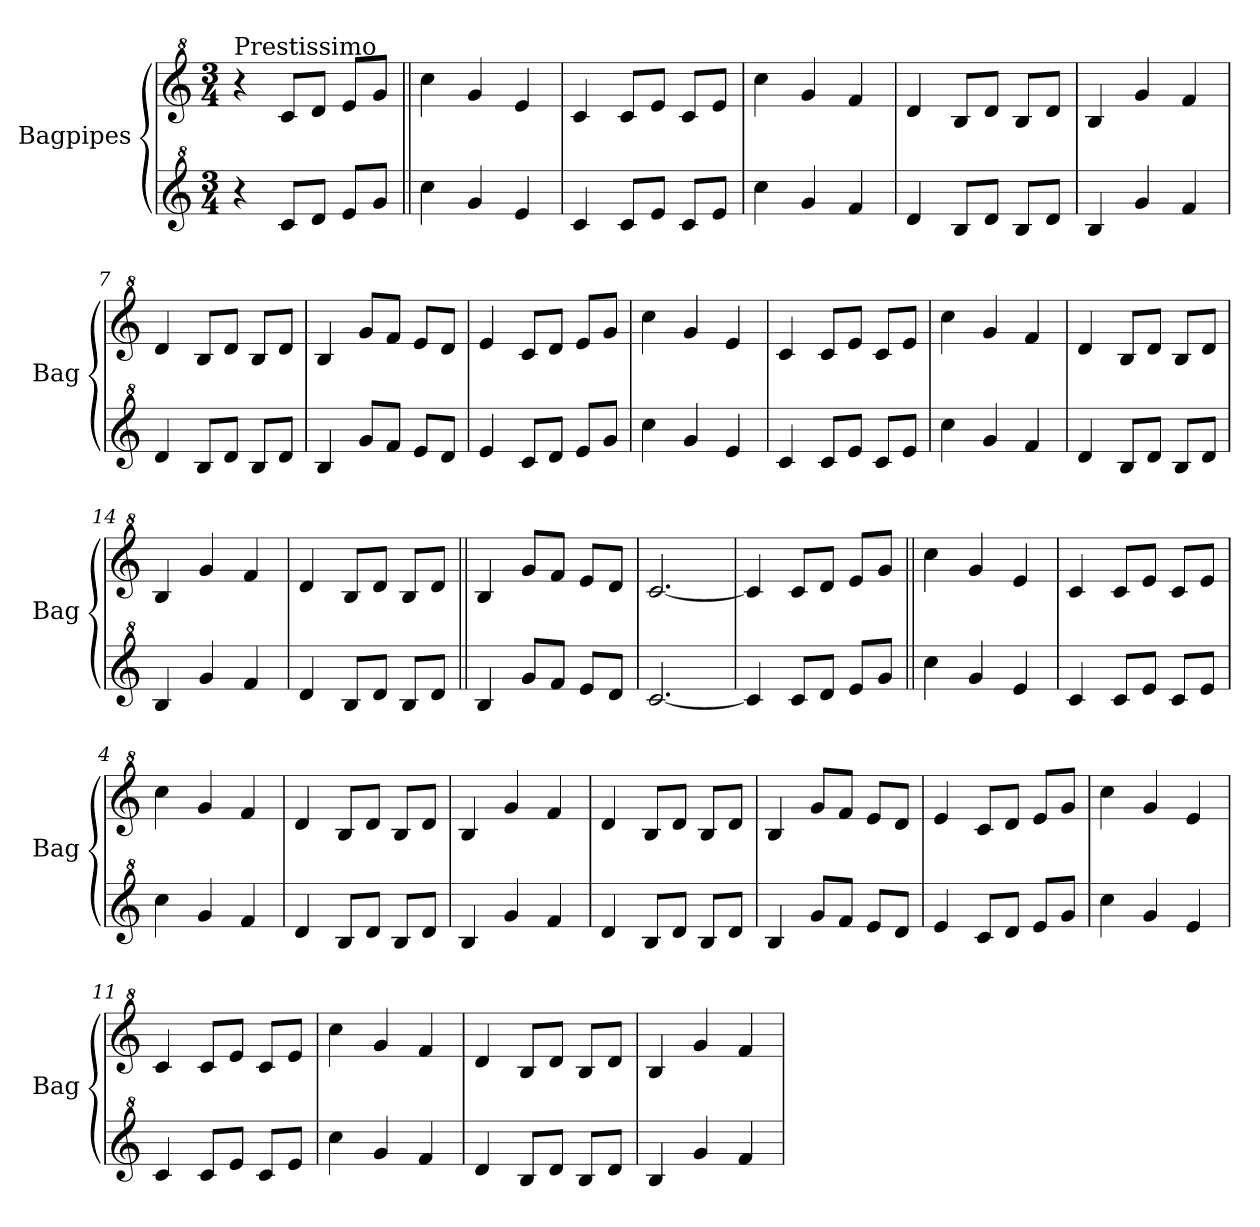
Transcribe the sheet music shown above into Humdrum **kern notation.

**kern	**kern
*part2	*part1
*staff2	*staff1
*I"Bagpipes	*I"Bagpipes
*I'Bag	*I'Bag
*clefG^2	*clefG^2
*k[]	*k[]
*C:	*C:
*M3/4	*M3/4
=1	=1
!	!LO:TX:a:t=Prestissimo
4r	4r
8cc/L	8cc/L
8dd/J	8dd/J
8ee/L	8ee/L
8gg/J	8gg/J
=2||	=2||
4ccc\	4ccc\
4gg/	4gg/
4ee/	4ee/
=3	=3
4cc/	4cc/
8cc/L	8cc/L
8ee/J	8ee/J
8cc/L	8cc/L
8ee/J	8ee/J
=4	=4
4ccc\	4ccc\
4gg/	4gg/
4ff/	4ff/
=5	=5
4dd/	4dd/
8b/L	8b/L
8dd/J	8dd/J
8b/L	8b/L
8dd/J	8dd/J
=6	=6
4b/	4b/
4gg/	4gg/
4ff/	4ff/
=7	=7
4dd/	4dd/
8b/L	8b/L
8dd/J	8dd/J
8b/L	8b/L
8dd/J	8dd/J
=8	=8
4b/	4b/
8gg/L	8gg/L
8ff/J	8ff/J
8ee/L	8ee/L
8dd/J	8dd/J
=9	=9
4ee/	4ee/
8cc/L	8cc/L
8dd/J	8dd/J
8ee/L	8ee/L
8gg/J	8gg/J
!!LO:LB:g=z
=10	=10
4ccc\	4ccc\
4gg/	4gg/
4ee/	4ee/
=11	=11
4cc/	4cc/
8cc/L	8cc/L
8ee/J	8ee/J
8cc/L	8cc/L
8ee/J	8ee/J
=12	=12
4ccc\	4ccc\
4gg/	4gg/
4ff/	4ff/
=13	=13
4dd/	4dd/
8b/L	8b/L
8dd/J	8dd/J
8b/L	8b/L
8dd/J	8dd/J
=14	=14
4b/	4b/
4gg/	4gg/
4ff/	4ff/
=15	=15
4dd/	4dd/
8b/L	8b/L
8dd/J	8dd/J
8b/L	8b/L
8dd/J	8dd/J
=16||	=16||
4b/	4b/
8gg/L	8gg/L
8ff/J	8ff/J
8ee/L	8ee/L
8dd/J	8dd/J
=17	=17
[2.cc/	[2.cc/
=18	=18
4cc/]	4cc/]
8cc/L	8cc/L
8dd/J	8dd/J
8ee/L	8ee/L
8gg/J	8gg/J
=2||	=2||
4ccc\	4ccc\
4gg/	4gg/
4ee/	4ee/
=3	=3
4cc/	4cc/
8cc/L	8cc/L
8ee/J	8ee/J
8cc/L	8cc/L
8ee/J	8ee/J
=4	=4
4ccc\	4ccc\
4gg/	4gg/
4ff/	4ff/
=5	=5
4dd/	4dd/
8b/L	8b/L
8dd/J	8dd/J
8b/L	8b/L
8dd/J	8dd/J
=6	=6
4b/	4b/
4gg/	4gg/
4ff/	4ff/
=7	=7
4dd/	4dd/
8b/L	8b/L
8dd/J	8dd/J
8b/L	8b/L
8dd/J	8dd/J
=8	=8
4b/	4b/
8gg/L	8gg/L
8ff/J	8ff/J
8ee/L	8ee/L
8dd/J	8dd/J
=9	=9
4ee/	4ee/
8cc/L	8cc/L
8dd/J	8dd/J
8ee/L	8ee/L
8gg/J	8gg/J
!!LO:LB:g=z
=10	=10
4ccc\	4ccc\
4gg/	4gg/
4ee/	4ee/
=11	=11
4cc/	4cc/
8cc/L	8cc/L
8ee/J	8ee/J
8cc/L	8cc/L
8ee/J	8ee/J
=12	=12
4ccc\	4ccc\
4gg/	4gg/
4ff/	4ff/
=13	=13
4dd/	4dd/
8b/L	8b/L
8dd/J	8dd/J
8b/L	8b/L
8dd/J	8dd/J
=14	=14
4b/	4b/
4gg/	4gg/
4ff/	4ff/
=	=
*-	*-
